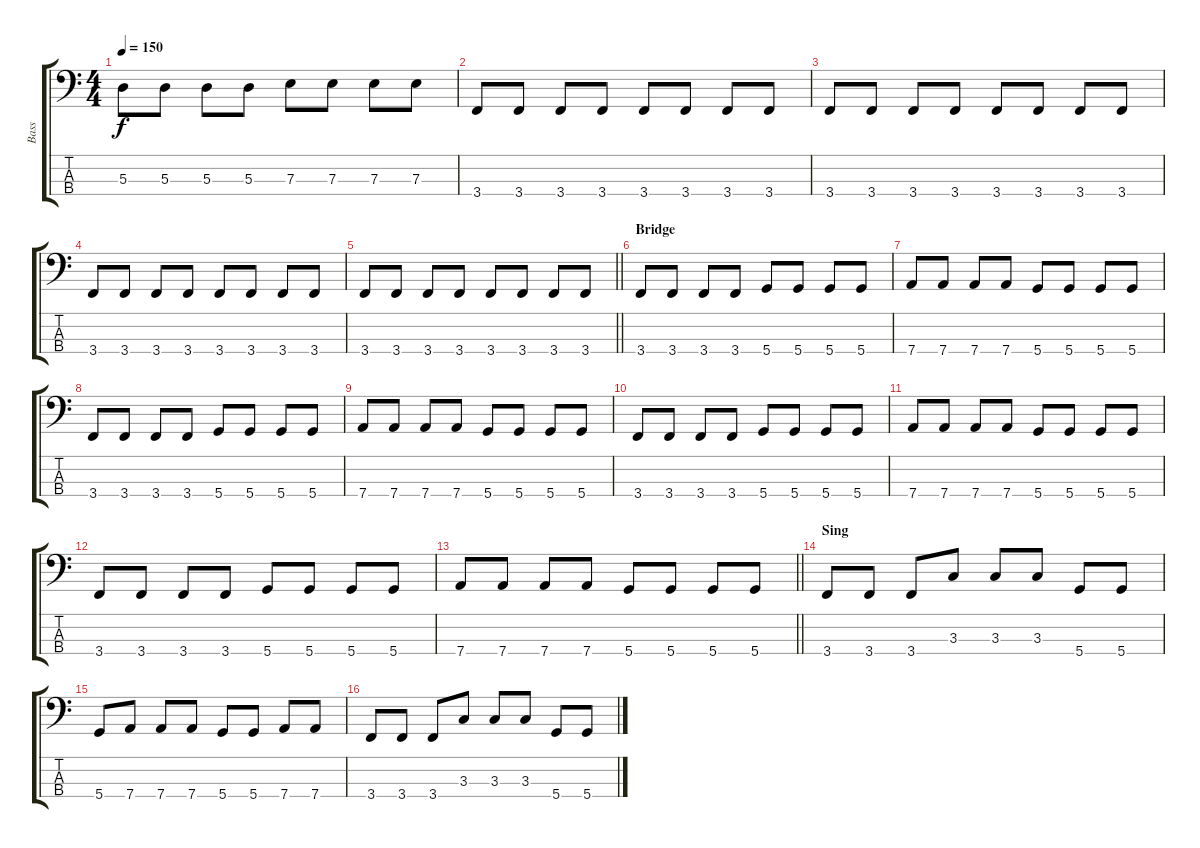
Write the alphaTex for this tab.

\track ("Bass" "Bass") {instrument electricbasspick}
\staff {score tabs}
\tuning (G2 D2 A1 D1) {hide}
\ts (4 4)
\tempo 150
\clef f4
\ks c
5.3.8{dy f} 5.3.8 5.3.8 5.3.8 7.3.8 7.3.8 7.3.8 7.3.8 |
3.4.8 3.4.8 3.4.8 3.4.8 3.4.8 3.4.8 3.4.8 3.4.8 |
3.4.8 3.4.8 3.4.8 3.4.8 3.4.8 3.4.8 3.4.8 3.4.8 |
3.4.8 3.4.8 3.4.8 3.4.8 3.4.8 3.4.8 3.4.8 3.4.8 |
\barLineRight lightlight
3.4.8 3.4.8 3.4.8 3.4.8 3.4.8 3.4.8 3.4.8 3.4.8 |
\section ("" "Bridge")
3.4.8 3.4.8 3.4.8 3.4.8 5.4.8 5.4.8 5.4.8 5.4.8 |
7.4.8 7.4.8 7.4.8 7.4.8 5.4.8 5.4.8 5.4.8 5.4.8 |
3.4.8 3.4.8 3.4.8 3.4.8 5.4.8 5.4.8 5.4.8 5.4.8 |
7.4.8 7.4.8 7.4.8 7.4.8 5.4.8 5.4.8 5.4.8 5.4.8 |
3.4.8 3.4.8 3.4.8 3.4.8 5.4.8 5.4.8 5.4.8 5.4.8 |
7.4.8 7.4.8 7.4.8 7.4.8 5.4.8 5.4.8 5.4.8 5.4.8 |
3.4.8 3.4.8 3.4.8 3.4.8 5.4.8 5.4.8 5.4.8 5.4.8 |
\barLineRight lightlight
7.4.8 7.4.8 7.4.8 7.4.8 5.4.8 5.4.8 5.4.8 5.4.8 |
\section ("" "Sing")
3.4.8 3.4.8 3.4.8 3.3.8 3.3.8 3.3.8 5.4.8 5.4.8 |
5.4.8 7.4.8 7.4.8 7.4.8 5.4.8 5.4.8 7.4.8 7.4.8 |
3.4.8 3.4.8 3.4.8 3.3.8 3.3.8 3.3.8 5.4.8 5.4.8
